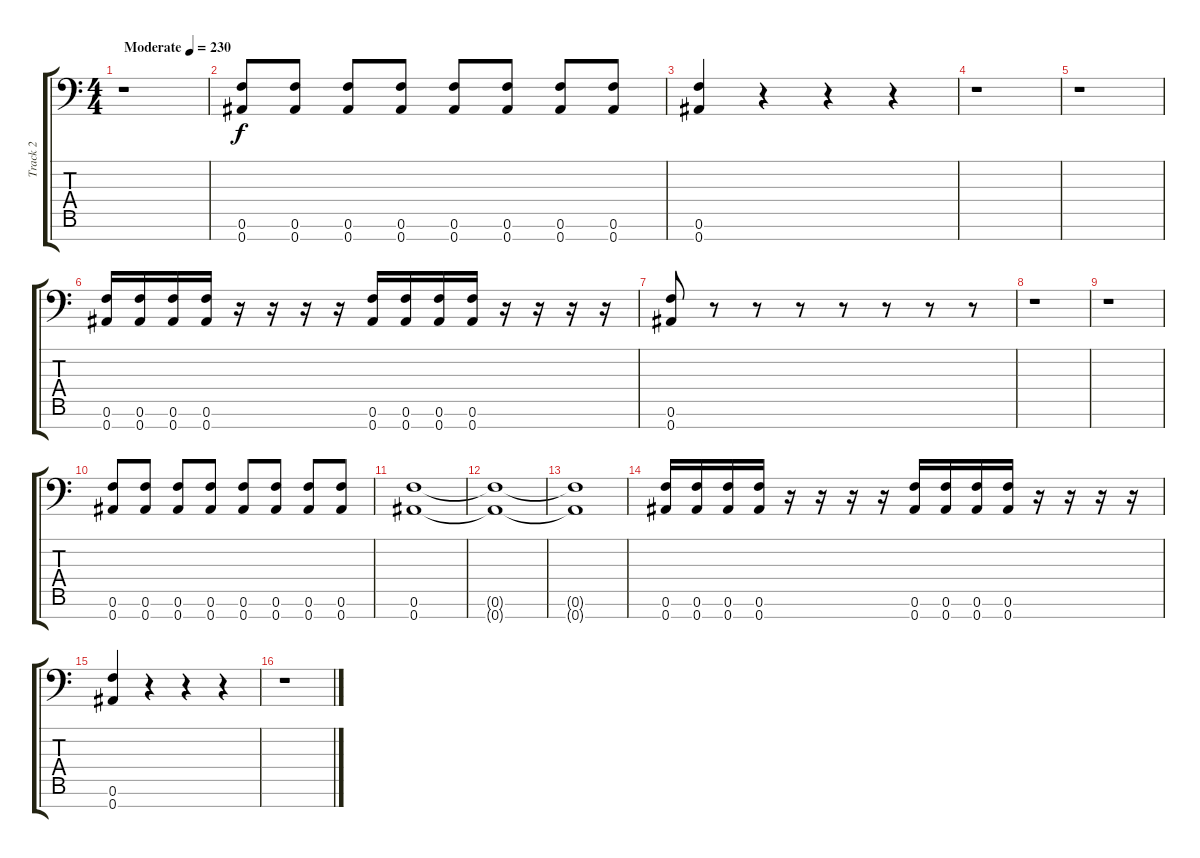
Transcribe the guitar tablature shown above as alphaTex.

\track ("Track 2" "Track 2") {instrument overdrivenguitar}
\staff {score tabs}
\tuning (F4 C4 Ab3 Eb3 Bb2 F2 Bb1) {hide}
\ts (4 4)
\tempo (230 "Moderate")
\clef f4
\ks c
r.1{dy f instrument overdrivenguitar} |
(0.6 0.7).8 (0.6 0.7).8 (0.6 0.7).8 (0.6 0.7).8 (0.6 0.7).8 (0.6 0.7).8 (0.6 0.7).8 (0.6 0.7).8 |
(0.6 0.7).4 r.4 r.4 r.4 |
r.1 |
r.1 |
(0.6 0.7).16 (0.6 0.7).16 (0.6 0.7).16 (0.6 0.7).16 r.16 r.16 r.16 r.16 (0.6 0.7).16 (0.6 0.7).16 (0.6 0.7).16 (0.6 0.7).16 r.16 r.16 r.16 r.16 |
(0.6 0.7).8 r.8 r.8 r.8 r.8 r.8 r.8 r.8 |
r.1 |
r.1 |
(0.6 0.7).8 (0.6 0.7).8 (0.6 0.7).8 (0.6 0.7).8 (0.6 0.7).8 (0.6 0.7).8 (0.6 0.7).8 (0.6 0.7).8 |
(0.6 0.7).1 |
(0.6{t} 0.7{t}).1 |
(0.6{t} 0.7{t}).1 |
(0.6 0.7).16 (0.6 0.7).16 (0.6 0.7).16 (0.6 0.7).16 r.16 r.16 r.16 r.16 (0.6 0.7).16 (0.6 0.7).16 (0.6 0.7).16 (0.6 0.7).16 r.16 r.16 r.16 r.16 |
(0.6 0.7).4 r.4 r.4 r.4 |
r.1
